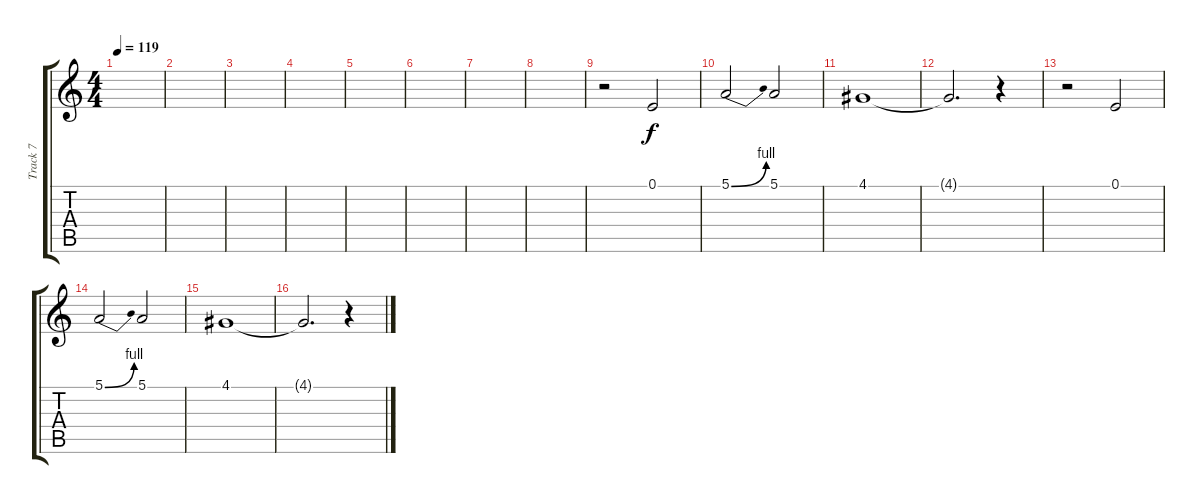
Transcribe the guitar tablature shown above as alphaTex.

\track ("Track 7" "Track 7") {instrument violin}
\staff {score tabs}
\tuning (E4 B3 G3 D3 A2 E2) {hide}
\ts (4 4)
\tempo 119
\clef g2
\ks c
|
|
|
|
|
|
|
|
r.2{volume 12 balance 3} 0.1.2{dy f} |
5.1{be (bend 0 0 60 4)}.2 5.1.2 |
4.1.1 |
4.1{t}.2{d volume 7} r.4 |
r.2{volume 12 balance 3} 0.1.2 |
5.1{be (bend 0 0 60 4)}.2 5.1.2 |
4.1.1 |
4.1{t}.2{d volume 7} r.4{volume 15 balance 8}
